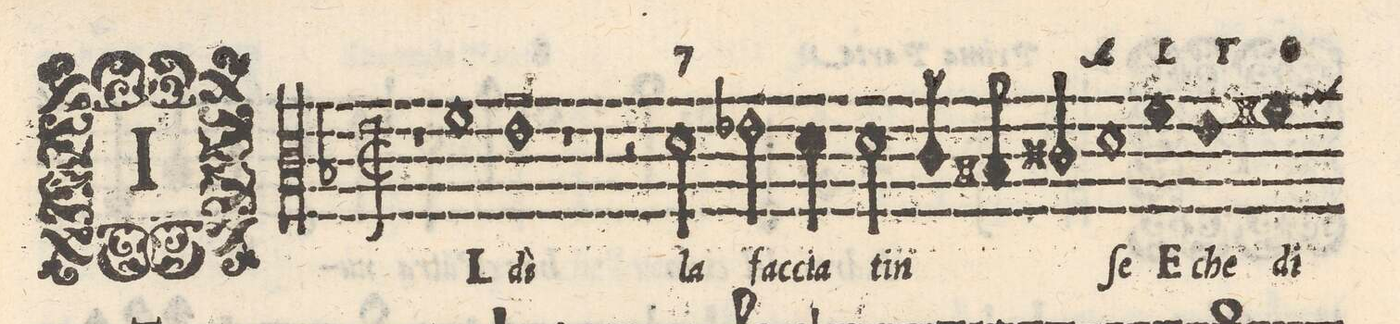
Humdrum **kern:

**kern	**text
*I"ALTO	*
*clefC3	*
*k[b-]	*
*met(C|)	*
*M2/1	*
1r	.
1f	IL
=2-	=2-
1e	dì
1r	.
=3-	=3-
0r	.
=4-	=4-
2r	.
2d\	la
2e-X\	fac-
4d\	-cia
2d\	tin-
=5-	=5-
8c#y/	.
8Bn/	.
2c#X/	.
1d	-ſe
=6-	=6-
*col	*
1f	E
1eny	che
=7-	=7-
1f#X	di
*-	*-
